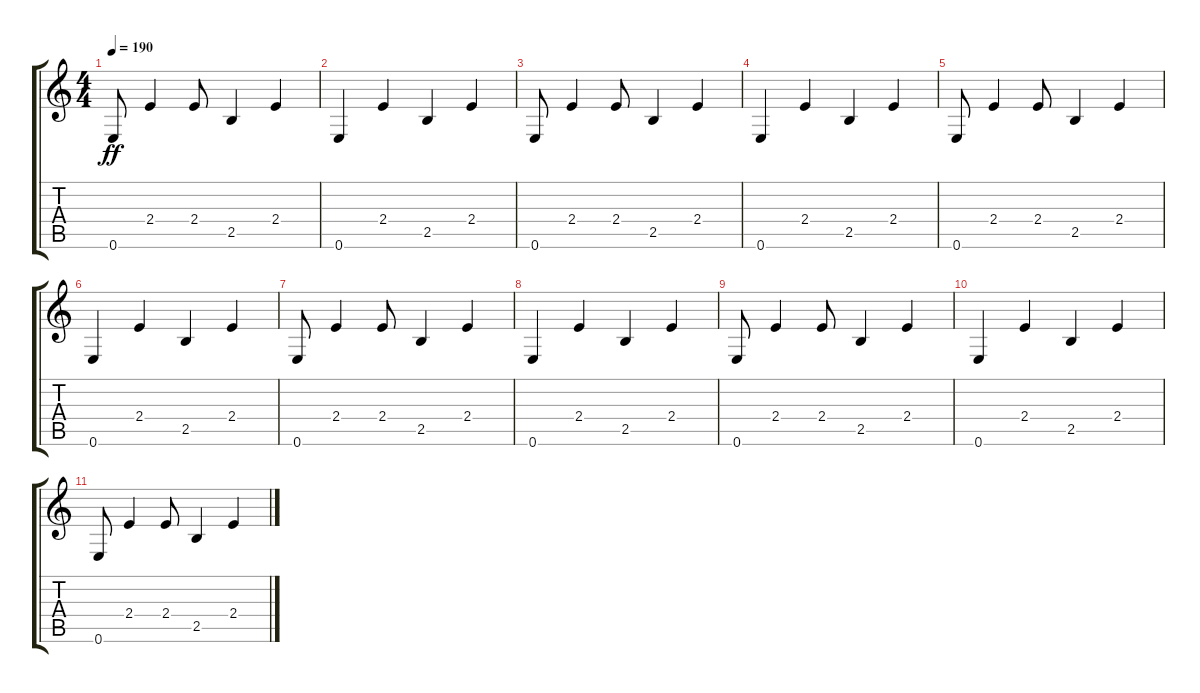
\track "" {instrument acousticbass}
\staff {score tabs}
\tuning (E4 B3 G3 D3 A2 E2) {hide}
\ts (4 4)
\tempo 190
\clef g2
\ks c
0.6.8{dy ff} 2.4.4 2.4.8 2.5.4 2.4.4 |
0.6.4 2.4.4 2.5.4 2.4.4 |
0.6.8 2.4.4 2.4.8 2.5.4 2.4.4 |
0.6.4 2.4.4 2.5.4 2.4.4 |
0.6.8 2.4.4 2.4.8 2.5.4 2.4.4 |
0.6.4 2.4.4 2.5.4 2.4.4 |
0.6.8 2.4.4 2.4.8 2.5.4 2.4.4 |
0.6.4 2.4.4 2.5.4 2.4.4 |
0.6.8 2.4.4 2.4.8 2.5.4 2.4.4 |
0.6.4 2.4.4 2.5.4 2.4.4 |
0.6.8 2.4.4 2.4.8 2.5.4 2.4.4
